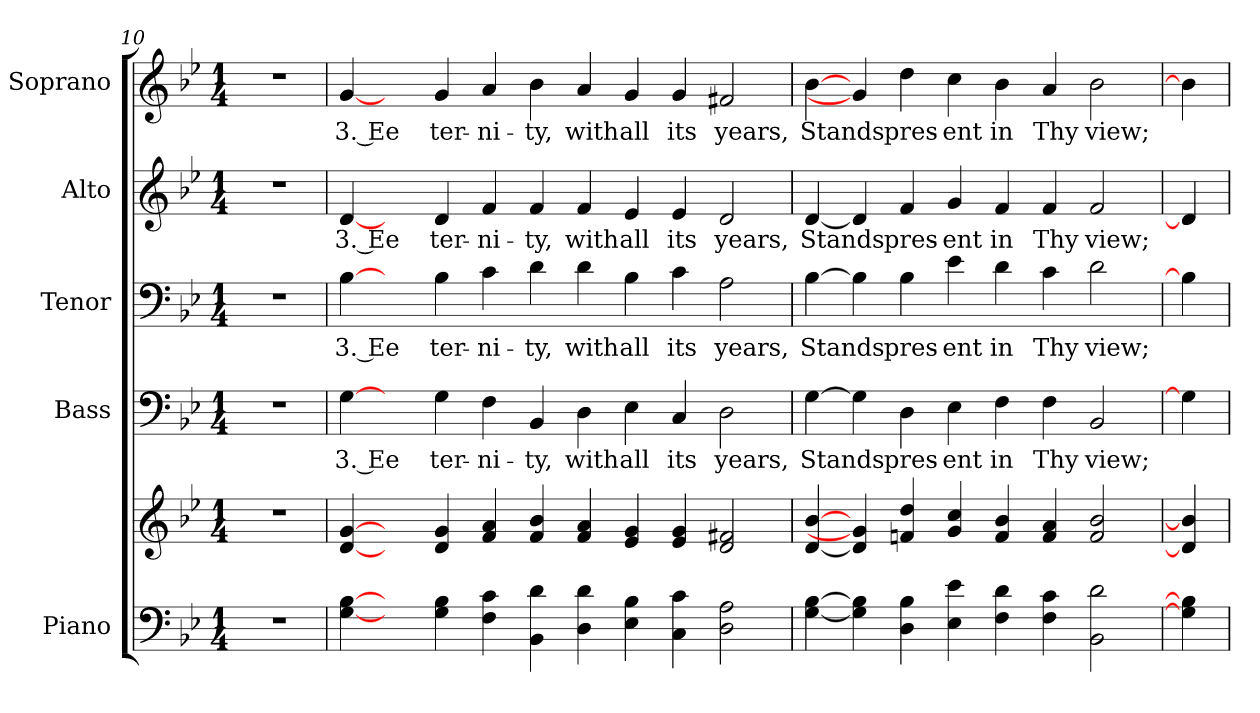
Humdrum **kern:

**kern	**kern	**kern	**text	**kern	**text	**kern	**text	**kern	**text
*part5	*part5	*part4	*part4	*part3	*part3	*part2	*part2	*part1	*part1
*staff6	*staff5	*staff4	*staff4	*staff3	*staff3	*staff2	*staff2	*staff1	*staff1
*I"Piano	*	*I"Bass	*	*I"Tenor	*	*I"Alto	*	*I"Soprano	*
*I'Pno.	*	*I'B.	*	*I'T.	*	*I'A.	*	*I'S.	*
!!LO:PB:g=z
*clefF4	*clefG2	*clefF4	*	*clefF4	*	*clefG2	*	*clefG2	*
*k[b-e-]	*k[b-e-]	*k[b-e-]	*	*k[b-e-]	*	*k[b-e-]	*	*k[b-e-]	*
*B-:	*B-:	*B-:	*	*B-:	*	*B-:	*	*B-:	*
*M1/4	*M1/4	*M1/4	*	*M1/4	*	*M1/4	*	*M1/4	*
=10	=10	=10	=10	=10	=10	=10	=10	=10	=10
!LO:N:vis=1	!LO:N:vis=1	!LO:N:vis=1	!	!LO:N:vis=1	!	!LO:N:vis=1	!	!LO:N:vis=1	!
4r	4r	4r	.	4r	.	4r	.	4r	.
!!LO:PB:g=z
=11	=11	=11	=11	=11	=11	=11	=11	=11	=11
!	!	!	!LO:LY:b:color=#000000	!	!	!	!	!	!
!	!	!	!	!	!LO:LY:b:color=#000000	!	!	!	!
!	!	!	!	!	!	!	!LO:LY:b:color=#000000	!	!
!	!	!	!	!	!	!	!	!	!LO:LY:b:color=#000000
[4Gi\ [4B-i	[4di/ [4gi	[4Gi\	3. Ee	[4B-i\	3. Ee	[4di/	3. Ee	[4gi/	3. Ee
4ryy	4ryy	4ryy	.	4ryy	.	4ryy	.	4ryy	.
!	!	!	!LO:LY:b:color=#000000	!	!	!	!	!	!
!	!	!	!	!	!LO:LY:b:color=#000000	!	!	!	!
!	!	!	!	!	!	!	!LO:LY:b:color=#000000	!	!
!	!	!	!	!	!	!	!	!	!LO:LY:b:color=#000000
4Gi\ 4B-i	4di/ 4gi	4Gi\	ter-	4B-i\	ter-	4di/	ter-	4gi/	ter-
!	!	!	!LO:LY:b:color=#000000	!	!	!	!	!	!
!	!	!	!	!	!LO:LY:b:color=#000000	!	!	!	!
!	!	!	!	!	!	!	!LO:LY:b:color=#000000	!	!
!	!	!	!	!	!	!	!	!	!LO:LY:b:color=#000000
4Fi\ 4ci	4fi/ 4ai	4Fi\	-ni-	4ci\	-ni-	4fi/	-ni-	4ai/	-ni-
!	!	!	!LO:LY:b:color=#000000	!	!	!	!	!	!
!	!	!	!	!	!LO:LY:b:color=#000000	!	!	!	!
!	!	!	!	!	!	!	!LO:LY:b:color=#000000	!	!
!	!	!	!	!	!	!	!	!	!LO:LY:b:color=#000000
4BB-i\ 4di	4fi/ 4b-i	4BB-i/	-ty,	4di\	-ty,	4fi/	-ty,	4b-i\	-ty,
!	!	!	!LO:LY:b:color=#000000	!	!	!	!	!	!
!	!	!	!	!	!LO:LY:b:color=#000000	!	!	!	!
!	!	!	!	!	!	!	!LO:LY:b:color=#000000	!	!
!	!	!	!	!	!	!	!	!	!LO:LY:b:color=#000000
4Di\ 4di	4fi/ 4ai	4Di\	with	4di\	with	4fi/	with	4ai/	with
!	!	!	!LO:LY:b:color=#000000	!	!	!	!	!	!
!	!	!	!	!	!LO:LY:b:color=#000000	!	!	!	!
!	!	!	!	!	!	!	!LO:LY:b:color=#000000	!	!
!	!	!	!	!	!	!	!	!	!LO:LY:b:color=#000000
4E-i\ 4B-i	4e-i/ 4gi	4E-i\	all	4B-i\	all	4e-i/	all	4gi/	all
!	!	!	!LO:LY:b:color=#000000	!	!	!	!	!	!
!	!	!	!	!	!LO:LY:b:color=#000000	!	!	!	!
!	!	!	!	!	!	!	!LO:LY:b:color=#000000	!	!
!	!	!	!	!	!	!	!	!	!LO:LY:b:color=#000000
4Ci\ 4ci	4e-i/ 4gi	4Ci/	its	4ci\	its	4e-i/	its	4gi/	its
!	!	!	!LO:LY:b:color=#000000	!	!	!	!	!	!
!	!	!	!	!	!LO:LY:b:color=#000000	!	!	!	!
!	!	!	!	!	!	!	!LO:LY:b:color=#000000	!	!
!	!	!	!	!	!	!	!	!	!LO:LY:b:color=#000000
2Di\ 2Ai	2di/ 2f#Xi	2Di\	years,	2Ai\	years,	2di/	years,	2f#Xi/	years,
!!LO:PB:g=z
=12	=12	=12	=12	=12	=12	=12	=12	=12	=12
!	!	!	!LO:LY:b:color=#000000	!	!	!	!	!	!
!	!	!	!	!	!LO:LY:b:color=#000000	!	!	!	!
!	!	!	!	!	!	!	!LO:LY:b:color=#000000	!	!
!	!	!	!	!	!	!	!	!	!LO:LY:b:color=#000000
[4Gi\ [4B-i	[4di/ [4b-i	[4Gi\	Stands	[4B-i\	Stands	[4di/	Stands	[4b-i\	Stands
4Gi\] 4B-i]	4di/] 4gi]	4Gi\]	.	4B-i\]	.	4di/]	.	4gi/]	.
!	!	!	!LO:LY:b:color=#000000	!	!	!	!	!	!
!	!	!	!	!	!LO:LY:b:color=#000000	!	!	!	!
!	!	!	!	!	!	!	!LO:LY:b:color=#000000	!	!
!	!	!	!	!	!	!	!	!	!LO:LY:b:color=#000000
4Di\ 4B-i	4fni/ 4ddi	4Di\	pres-	4B-i\	pres-	4fi/	pres-	4ddi\	pres-
!	!	!	!LO:LY:b:color=#000000	!	!	!	!	!	!
!	!	!	!	!	!LO:LY:b:color=#000000	!	!	!	!
!	!	!	!	!	!	!	!LO:LY:b:color=#000000	!	!
!	!	!	!	!	!	!	!	!	!LO:LY:b:color=#000000
4E-i\ 4e-i	4gi/ 4cci	4E-i\	-ent	4e-i\	-ent	4gi/	-ent	4cci\	-ent
!	!	!	!LO:LY:b:color=#000000	!	!	!	!	!	!
!	!	!	!	!	!LO:LY:b:color=#000000	!	!	!	!
!	!	!	!	!	!	!	!LO:LY:b:color=#000000	!	!
!	!	!	!	!	!	!	!	!	!LO:LY:b:color=#000000
4Fi\ 4di	4fi/ 4b-i	4Fi\	in	4di\	in	4fi/	in	4b-i\	in
!	!	!	!LO:LY:b:color=#000000	!	!	!	!	!	!
!	!	!	!	!	!LO:LY:b:color=#000000	!	!	!	!
!	!	!	!	!	!	!	!LO:LY:b:color=#000000	!	!
!	!	!	!	!	!	!	!	!	!LO:LY:b:color=#000000
4Fi\ 4ci	4fi/ 4ai	4Fi\	Thy	4ci\	Thy	4fi/	Thy	4ai/	Thy
!	!	!	!LO:LY:b:color=#000000	!	!	!	!	!	!
!	!	!	!	!	!LO:LY:b:color=#000000	!	!	!	!
!	!	!	!	!	!	!	!LO:LY:b:color=#000000	!	!
!	!	!	!	!	!	!	!	!	!LO:LY:b:color=#000000
2BB-i\ 2di	2fi/ 2b-i	2BB-i/	view;	2di\	view;	2fi/	view;	2b-i\	view;
=13	=13	=13	=13	=13	=13	=13	=13	=13	=13
4Gi\] 4B-i]	4di/] 4b-i]	4Gi\]	.	4B-i\]	.	4di/]	.	4b-i\]	.
=	=	=	=	=	=	=	=	=	=
*-	*-	*-	*-	*-	*-	*-	*-	*-	*-
